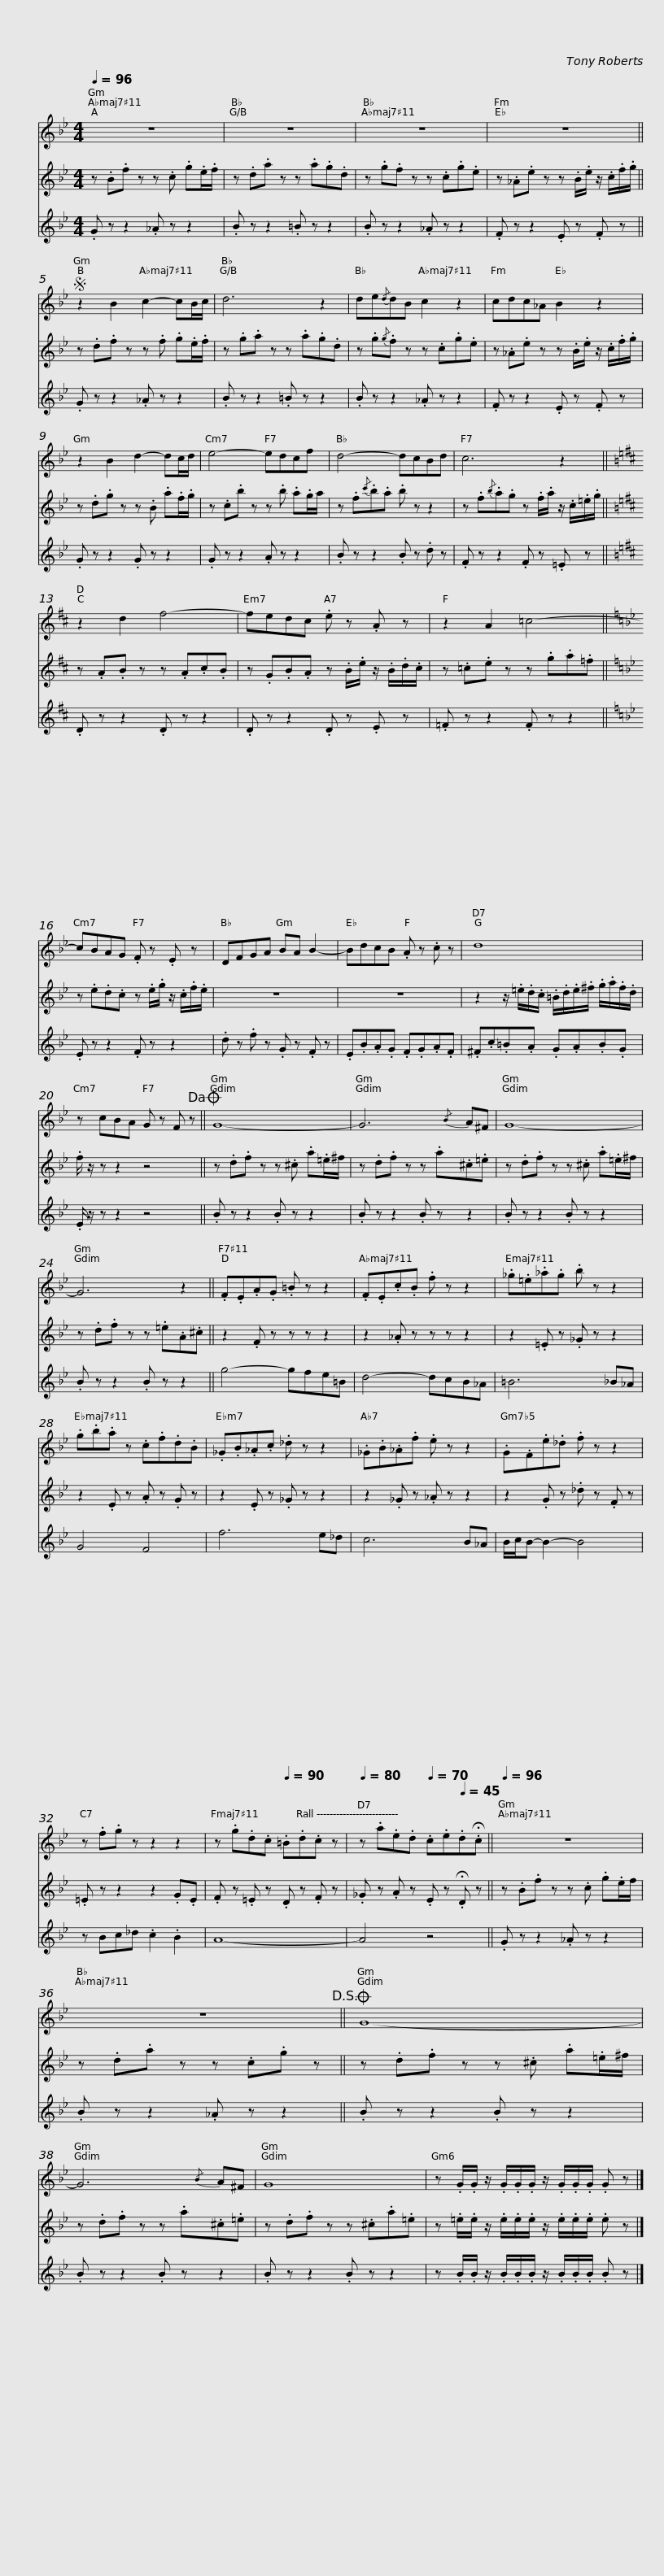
X:1
%%score 1 2 3
L:1/8
Q:1/4=96
M:4/4
I:linebreak $
K:Bb
V:1 treble
V:2 treble
V:3 treble
V:1
 z8 | z8 | z8 | z8 ||$S z2 B2 c2- cB/c/ | %5
 d6 z2 | de{/d}dB c2 z2 | cdc_A B2 z2 |$ z2 B2 d2- dc/d/ | e4- edcf | %10
 d4- dcBd | c6 z2 ||$[K:D] z2 d2 f4- | fedc .e z .A z | z2 A2 =c4- || %15
[K:Bb] cBAG .F z .E z |$ DFGA BA B2- | BdcB .A z .c z | d8 | z cBA G z F z!dacoda! ||$ %20
[K:Bb] G8- | G6{/B} A^F | G8- | G6 z2 ||$ .F.E.A.G .=B z z2 | %25
 .F.E.c.B .f z z2 | ._g.=e._a.g .b z z2 | .g.b.a z .c.f.d.B |$ ._G.B._A.c ._d z z2 | ._G.B._A.f .e z z2 | %30
 .G.F.e._d .f z z2 | z .f.g z z2 z2 |$ z .g.d.c[Q:1/4=90] .=B.d.c z |[Q:1/4=80] z .a.e.d[Q:1/4=70] .c.e[Q:1/4=45].d.!fermata!c ||[Q:1/4=96] z8 | %35
 z8!D.S.! ||$[K:Bb]O G8- | G6{/B} A^F | G8 | z .G/.G/ z/ .G/.G/.G/ z/ .G/.G/.G/ .G z |] %40
V:2
 z .B.f z z .c .g.e/.f/ | z .d.a z z .a.g.d | z .g.f z z .c.g.e | z ._A.e z z .B/.e/ z/ .c/.f/.g/ ||$ z .d.f z z .f .g.e/.f/ | %5
 z .g.a z z .a.g.d | z .g{/g}.f z z .c.g.e | z ._A.e z z .B/.e/ z/ .c/.f/.g/ |$ z .d.g z z .B .a.f/.g/ | z .c.b z z .b .a.g/a/ | %10
 z .f{/c'}.b.a .b z z2 | z .f{/b}.a.g z .f/.a/ z/ .c/.=e/.g/ ||$[K:D] z .A.B z z .A.c.B | z .G.B.A z .B/.e/ z/ .B/.d/.c/ | z .=c.e z z .g.a.=f || %15
[K:Bb] z .e.d.c z .e/.g/ z/ .c/.f/.e/ |$ z8 | z8 | z2 z/ .=e/.d/.c/ .=B/.d/.e/.^f/ .g/.a/.f/.d/ | .f/ z/ z z2 z4 ||$ %20
[K:Bb] z .d.f z z .^c .a.=e/^f/ | z .d.f z z .a.^c.=e | z .d.f z z .^c .a.=e/^f/ | z .d.f z z .=e.A.^c ||$ z2 .F z z z z2 | %25
 z2 ._A z z z z2 | z2 .=E z ._G z z2 | z2 .E z .A z .G z |$ z2 .E z ._G z z2 | z2 ._G z ._A z z2 | %30
 z2 .G z ._d z .F z | .=E z z2 z2 .G.E |$ .F z .=E z .D z .F z | ._G z .A z .E z .!fermata!D z || z .B.f z z .c .g.e/f/ | %35
 z .d.a z z .c.g z ||$[K:Bb] z .d.f z z .^c .a.=e/^f/ | z .d.f z z .a.^c.=e | z .d.f z z .^c.a.=e | z .=e/.e/ z/ .e/.e/.e/ z/ .e/.e/.e/ .e z |] %40
V:3
 .G z z2 ._A z z2 | .B z z2 .=B z z2 | .B z z2 ._A z z2 | .F z z2 .E z .F z ||$ .G z z2 ._A z z2 | %5
 .B z z2 .=B z z2 | .B z z2 ._A z z2 | .F z z2 .E z .F z |$ .G z z2 .G z z2 | .G z z2 .A z z2 | %10
 .B z z2 .B z .d z | .F z z2 .F z .=E z ||$[K:D] .D z z2 .D z z2 | .D z z2 .D z .E z | .=F z z2 .F z z2 || %15
[K:Bb] .E z z2 .F z z2 |$ .d z .f z .G z .F z | .E.B.A.G .F.G.A.F | .^F.c.=B.A .G.A.B.G | .E/ z/ z z2 z4 ||$ %20
[K:Bb] .B z z2 .B z z2 | .B z z2 .B z z2 | .B z z2 .B z z2 | .B z z2 .B z z2 ||$ g4- gfe=B | %25
 d4- dcB_A | =B6 _B_A | G4 F4 |$ f6 e_d | c6 B_A | %30
 B/c/B- B2- B4 | z Bc_d .c2 .B2 |$ A8- | A4 z4 || .G z z2 ._A z z2 | %35
 .B z z2 ._A z z2 ||$[K:Bb] .B z z2 .B z z2 | .B z z2 .B z z2 | .B z z2 .B z z2 | z .B/.B/ z/ .B/.B/.B/ z/ .B/.B/.B/ .B z |] %40
